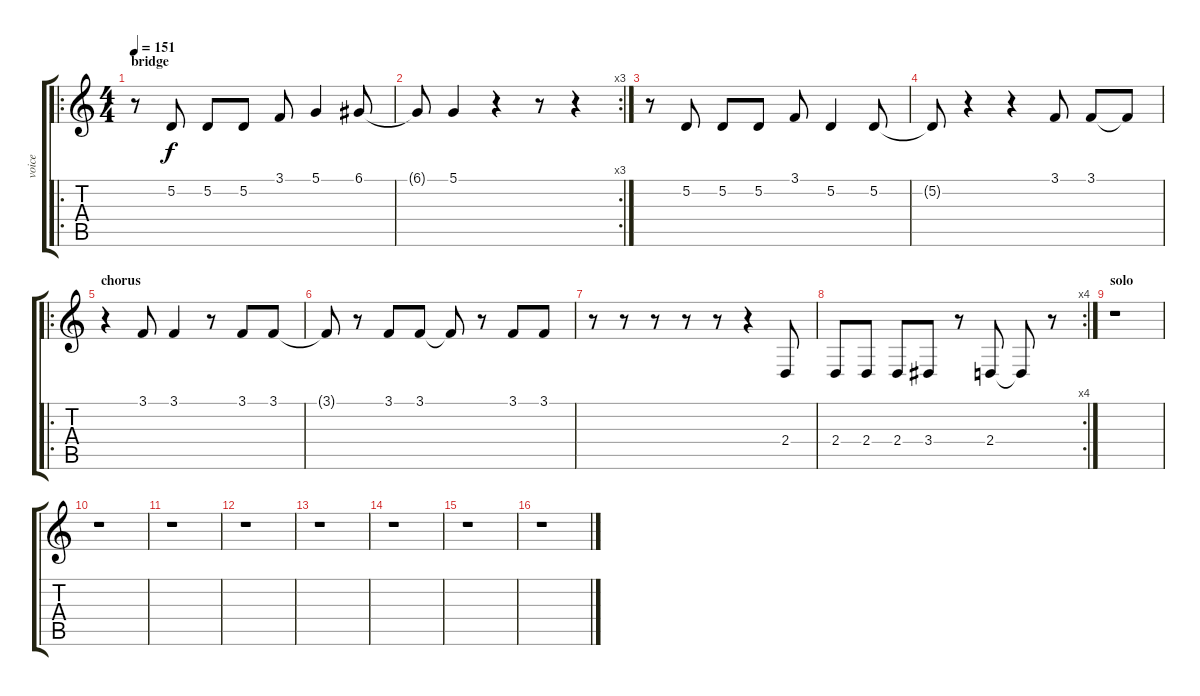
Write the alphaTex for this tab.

\track ("voice" "voice") {instrument altosax}
\staff {score tabs}
\tuning (D4 A3 F3 C3 G2 D2) {hide}
\ro
\ts (4 4)
\section ("" "bridge")
\tempo 151
\clef g2
\ks c
r.8{dy f} 5.2.8 5.2.8 5.2.8 3.1.8 5.1.4 6.1.8 |
\rc 3
6.1{t}.8 5.1.4 r.4 r.8 r.4 |
r.8 5.2.8 5.2.8 5.2.8 3.1.8 5.2.4 5.2.8 |
5.2{t}.8 r.4 r.4 3.1.8 3.1.8 3.1{t}.8 |
\ro
\section ("" "chorus")
r.4 3.1.8 3.1.4 r.8 3.1.8 3.1.8 |
3.1{t}.8 r.8 3.1.8 3.1.8 3.1{t}.8 r.8 3.1.8 3.1.8 |
r.8 r.8 r.8 r.8 r.8 r.4 2.4.8 |
\rc 4
2.4.8 2.4.8 2.4.8 3.4.8 r.8 2.4.8 2.4{t}.8 r.8 |
\section ("" "solo")
r.1 |
r.1 |
r.1 |
r.1 |
r.1 |
r.1 |
r.1 |
r.1
